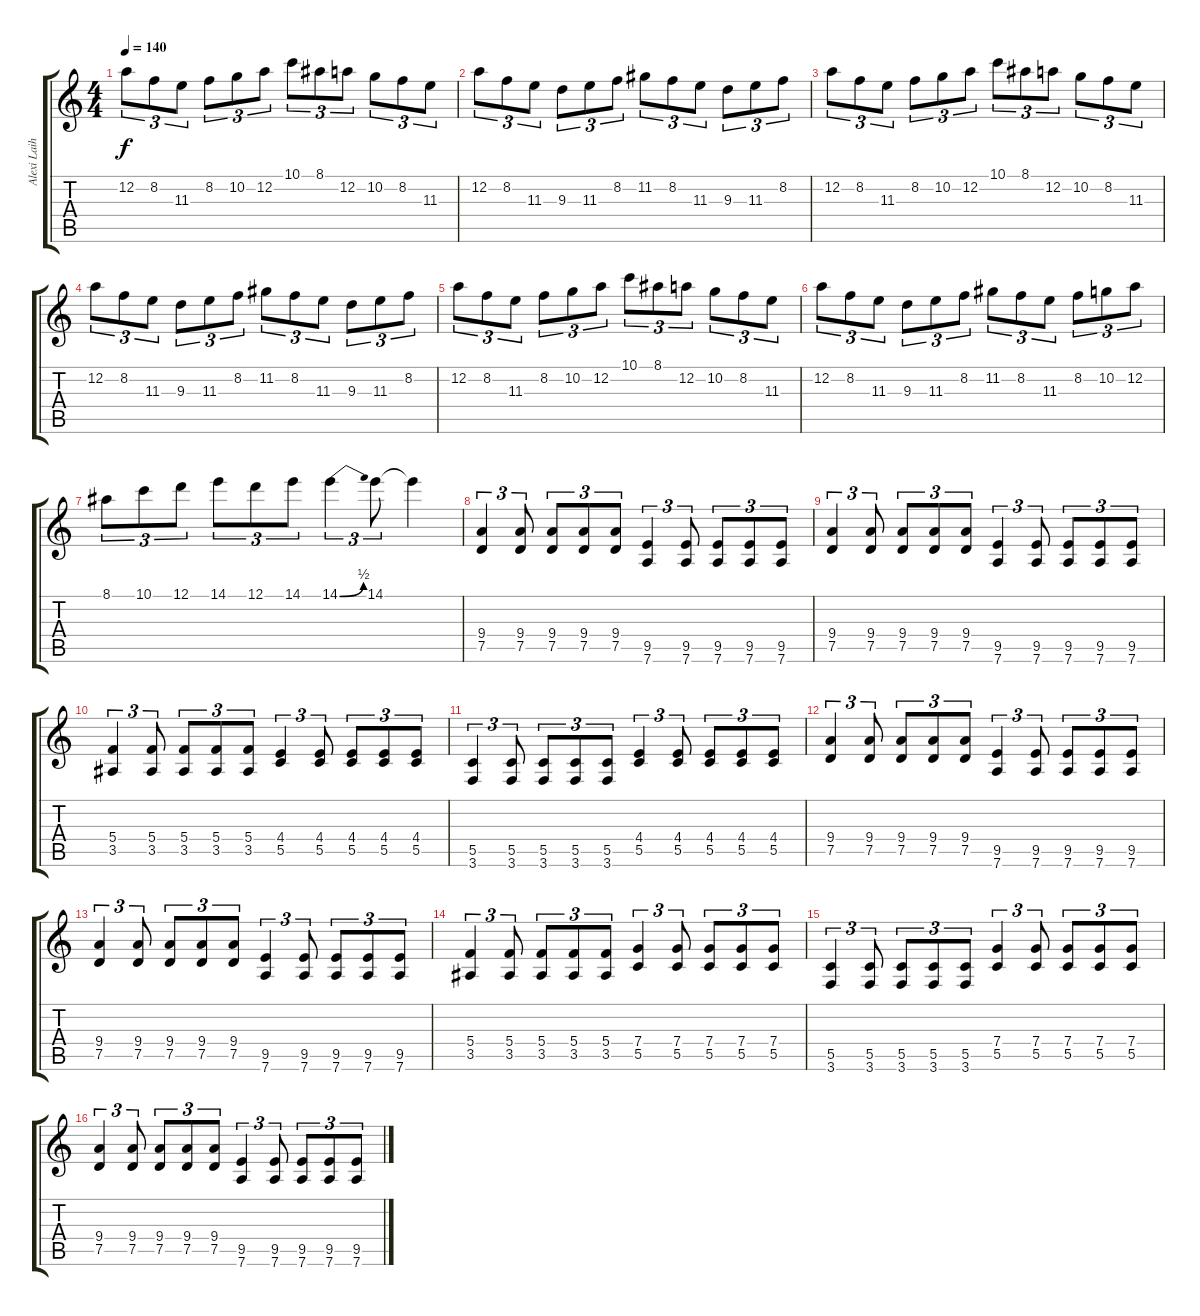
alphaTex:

\track ("Alexi Laiho" "Alexi Laih") {instrument distortionguitar}
\staff {score tabs}
\tuning (D4 A3 F3 C3 G2 D2) {hide}
\ts (4 4)
\tempo 140
\clef g2
\ks c
12.2.8{tu (3 2) dy f} 8.2.8{tu (3 2)} 11.3.8{tu (3 2)} 8.2.8{tu (3 2)} 10.2.8{tu (3 2)} 12.2.8{tu (3 2)} 10.1.8{tu (3 2)} 8.1.8{tu (3 2)} 12.2.8{tu (3 2)} 10.2.8{tu (3 2)} 8.2.8{tu (3 2)} 11.3.8{tu (3 2)} |
12.2.8{tu (3 2)} 8.2.8{tu (3 2)} 11.3.8{tu (3 2)} 9.3.8{tu (3 2)} 11.3.8{tu (3 2)} 8.2.8{tu (3 2)} 11.2.8{tu (3 2)} 8.2.8{tu (3 2)} 11.3.8{tu (3 2)} 9.3.8{tu (3 2)} 11.3.8{tu (3 2)} 8.2.8{tu (3 2)} |
12.2.8{tu (3 2)} 8.2.8{tu (3 2)} 11.3.8{tu (3 2)} 8.2.8{tu (3 2)} 10.2.8{tu (3 2)} 12.2.8{tu (3 2)} 10.1.8{tu (3 2)} 8.1.8{tu (3 2)} 12.2.8{tu (3 2)} 10.2.8{tu (3 2)} 8.2.8{tu (3 2)} 11.3.8{tu (3 2)} |
12.2.8{tu (3 2)} 8.2.8{tu (3 2)} 11.3.8{tu (3 2)} 9.3.8{tu (3 2)} 11.3.8{tu (3 2)} 8.2.8{tu (3 2)} 11.2.8{tu (3 2)} 8.2.8{tu (3 2)} 11.3.8{tu (3 2)} 9.3.8{tu (3 2)} 11.3.8{tu (3 2)} 8.2.8{tu (3 2)} |
12.2.8{tu (3 2)} 8.2.8{tu (3 2)} 11.3.8{tu (3 2)} 8.2.8{tu (3 2)} 10.2.8{tu (3 2)} 12.2.8{tu (3 2)} 10.1.8{tu (3 2)} 8.1.8{tu (3 2)} 12.2.8{tu (3 2)} 10.2.8{tu (3 2)} 8.2.8{tu (3 2)} 11.3.8{tu (3 2)} |
12.2.8{tu (3 2)} 8.2.8{tu (3 2)} 11.3.8{tu (3 2)} 9.3.8{tu (3 2)} 11.3.8{tu (3 2)} 8.2.8{tu (3 2)} 11.2.8{tu (3 2)} 8.2.8{tu (3 2)} 11.3.8{tu (3 2)} 8.2.8{tu (3 2)} 10.2.8{tu (3 2)} 12.2.8{tu (3 2)} |
8.1.8{tu (3 2)} 10.1.8{tu (3 2)} 12.1.8{tu (3 2)} 14.1.8{tu (3 2)} 12.1.8{tu (3 2)} 14.1.8{tu (3 2)} 14.1{be (bend 0 0 60 2)}.4{tu (3 2)} 14.1.8{tu (3 2)} 14.1{t}.4 |
(9.4 7.5).4{tu (3 2)} (9.4 7.5).8{tu (3 2)} (9.4 7.5).8{tu (3 2)} (9.4 7.5).8{tu (3 2)} (9.4 7.5).8{tu (3 2)} (9.5 7.6).4{tu (3 2)} (9.5 7.6).8{tu (3 2)} (9.5 7.6).8{tu (3 2)} (9.5 7.6).8{tu (3 2)} (9.5 7.6).8{tu (3 2)} |
(9.4 7.5).4{tu (3 2)} (9.4 7.5).8{tu (3 2)} (9.4 7.5).8{tu (3 2)} (9.4 7.5).8{tu (3 2)} (9.4 7.5).8{tu (3 2)} (9.5 7.6).4{tu (3 2)} (9.5 7.6).8{tu (3 2)} (9.5 7.6).8{tu (3 2)} (9.5 7.6).8{tu (3 2)} (9.5 7.6).8{tu (3 2)} |
(5.4 3.5).4{tu (3 2)} (5.4 3.5).8{tu (3 2)} (5.4 3.5).8{tu (3 2)} (5.4 3.5).8{tu (3 2)} (5.4 3.5).8{tu (3 2)} (4.4 5.5).4{tu (3 2)} (4.4 5.5).8{tu (3 2)} (4.4 5.5).8{tu (3 2)} (4.4 5.5).8{tu (3 2)} (4.4 5.5).8{tu (3 2)} |
(5.5 3.6).4{tu (3 2)} (5.5 3.6).8{tu (3 2)} (5.5 3.6).8{tu (3 2)} (5.5 3.6).8{tu (3 2)} (5.5 3.6).8{tu (3 2)} (4.4 5.5).4{tu (3 2)} (4.4 5.5).8{tu (3 2)} (4.4 5.5).8{tu (3 2)} (4.4 5.5).8{tu (3 2)} (4.4 5.5).8{tu (3 2)} |
(9.4 7.5).4{tu (3 2)} (9.4 7.5).8{tu (3 2)} (9.4 7.5).8{tu (3 2)} (9.4 7.5).8{tu (3 2)} (9.4 7.5).8{tu (3 2)} (9.5 7.6).4{tu (3 2)} (9.5 7.6).8{tu (3 2)} (9.5 7.6).8{tu (3 2)} (9.5 7.6).8{tu (3 2)} (9.5 7.6).8{tu (3 2)} |
(9.4 7.5).4{tu (3 2)} (9.4 7.5).8{tu (3 2)} (9.4 7.5).8{tu (3 2)} (9.4 7.5).8{tu (3 2)} (9.4 7.5).8{tu (3 2)} (9.5 7.6).4{tu (3 2)} (9.5 7.6).8{tu (3 2)} (9.5 7.6).8{tu (3 2)} (9.5 7.6).8{tu (3 2)} (9.5 7.6).8{tu (3 2)} |
(5.4 3.5).4{tu (3 2)} (5.4 3.5).8{tu (3 2)} (5.4 3.5).8{tu (3 2)} (5.4 3.5).8{tu (3 2)} (5.4 3.5).8{tu (3 2)} (7.4 5.5).4{tu (3 2)} (7.4 5.5).8{tu (3 2)} (7.4 5.5).8{tu (3 2)} (7.4 5.5).8{tu (3 2)} (7.4 5.5).8{tu (3 2)} |
(5.5 3.6).4{tu (3 2)} (5.5 3.6).8{tu (3 2)} (5.5 3.6).8{tu (3 2)} (5.5 3.6).8{tu (3 2)} (5.5 3.6).8{tu (3 2)} (7.4 5.5).4{tu (3 2)} (7.4 5.5).8{tu (3 2)} (7.4 5.5).8{tu (3 2)} (7.4 5.5).8{tu (3 2)} (7.4 5.5).8{tu (3 2)} |
(9.4 7.5).4{tu (3 2)} (9.4 7.5).8{tu (3 2)} (9.4 7.5).8{tu (3 2)} (9.4 7.5).8{tu (3 2)} (9.4 7.5).8{tu (3 2)} (9.5 7.6).4{tu (3 2)} (9.5 7.6).8{tu (3 2)} (9.5 7.6).8{tu (3 2)} (9.5 7.6).8{tu (3 2)} (9.5 7.6).8{tu (3 2)}
